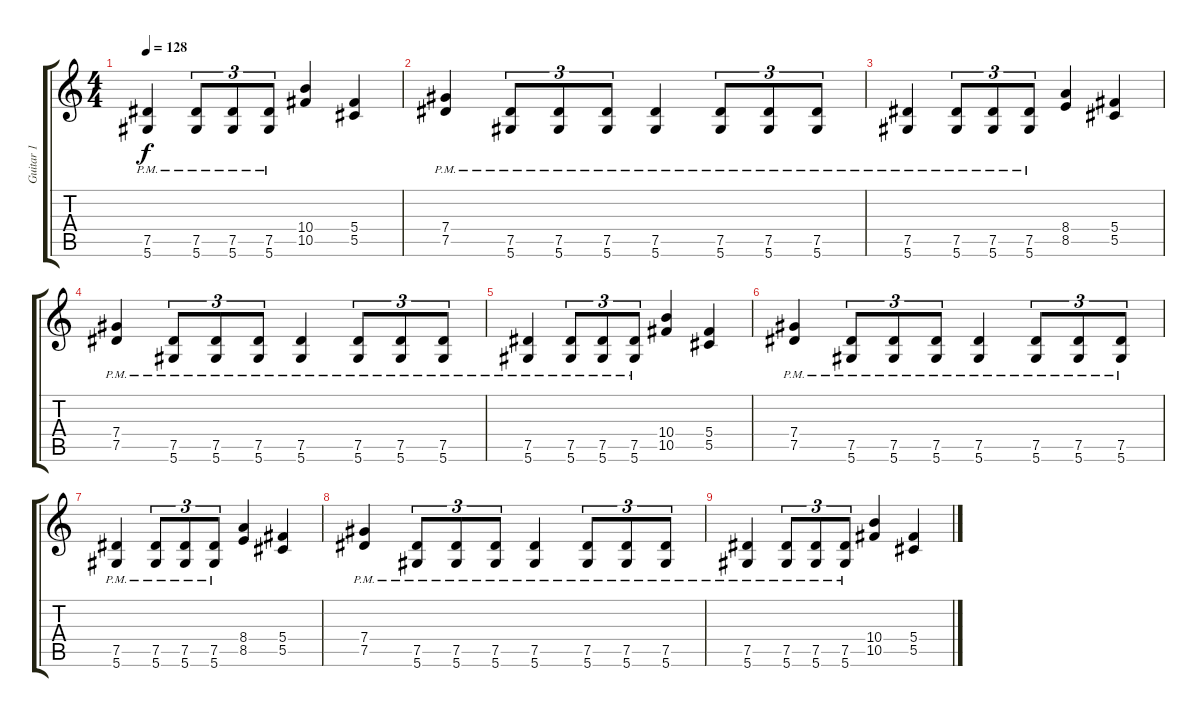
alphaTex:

\track ("Guitar 1" "Guitar 1") {instrument acousticguitarsteel}
\staff {score tabs}
\tuning (Eb4 Bb3 Gb3 Db3 Ab2 Eb2) {hide}
\ts (4 4)
\tempo 128
\clef g2
\ks c
(7.5{pm} 5.6{pm}).4{dy f} (7.5{pm} 5.6{pm}).8{tu (3 2)} (7.5{pm} 5.6{pm}).8{tu (3 2)} (7.5{pm} 5.6{pm}).8{tu (3 2)} (10.4 10.5).4 (5.4 5.5).4 |
(7.4{pm} 7.5{pm}).4 (7.5{pm} 5.6{pm}).8{tu (3 2)} (7.5{pm} 5.6{pm}).8{tu (3 2)} (7.5{pm} 5.6{pm}).8{tu (3 2)} (7.5{pm} 5.6{pm}).4 (7.5{pm} 5.6{pm}).8{tu (3 2)} (7.5{pm} 5.6{pm}).8{tu (3 2)} (7.5{pm} 5.6{pm}).8{tu (3 2)} |
(7.5{pm} 5.6{pm}).4 (7.5{pm} 5.6{pm}).8{tu (3 2)} (7.5{pm} 5.6{pm}).8{tu (3 2)} (7.5{pm} 5.6{pm}).8{tu (3 2)} (8.4 8.5).4 (5.4 5.5).4 |
(7.4{pm} 7.5{pm}).4 (7.5{pm} 5.6{pm}).8{tu (3 2)} (7.5{pm} 5.6{pm}).8{tu (3 2)} (7.5{pm} 5.6{pm}).8{tu (3 2)} (7.5{pm} 5.6{pm}).4 (7.5{pm} 5.6{pm}).8{tu (3 2)} (7.5{pm} 5.6{pm}).8{tu (3 2)} (7.5{pm} 5.6{pm}).8{tu (3 2)} |
(7.5{pm} 5.6{pm}).4 (7.5{pm} 5.6{pm}).8{tu (3 2)} (7.5{pm} 5.6{pm}).8{tu (3 2)} (7.5{pm} 5.6{pm}).8{tu (3 2)} (10.4 10.5).4 (5.4 5.5).4 |
(7.4{pm} 7.5{pm}).4 (7.5{pm} 5.6{pm}).8{tu (3 2)} (7.5{pm} 5.6{pm}).8{tu (3 2)} (7.5{pm} 5.6{pm}).8{tu (3 2)} (7.5{pm} 5.6{pm}).4 (7.5{pm} 5.6{pm}).8{tu (3 2)} (7.5{pm} 5.6{pm}).8{tu (3 2)} (7.5{pm} 5.6{pm}).8{tu (3 2)} |
(7.5{pm} 5.6{pm}).4 (7.5{pm} 5.6{pm}).8{tu (3 2)} (7.5{pm} 5.6{pm}).8{tu (3 2)} (7.5{pm} 5.6{pm}).8{tu (3 2)} (8.4 8.5).4 (5.4 5.5).4 |
(7.4{pm} 7.5{pm}).4 (7.5{pm} 5.6{pm}).8{tu (3 2)} (7.5{pm} 5.6{pm}).8{tu (3 2)} (7.5{pm} 5.6{pm}).8{tu (3 2)} (7.5{pm} 5.6{pm}).4 (7.5{pm} 5.6{pm}).8{tu (3 2)} (7.5{pm} 5.6{pm}).8{tu (3 2)} (7.5{pm} 5.6{pm}).8{tu (3 2)} |
(7.5{pm} 5.6{pm}).4 (7.5{pm} 5.6{pm}).8{tu (3 2)} (7.5{pm} 5.6{pm}).8{tu (3 2)} (7.5{pm} 5.6{pm}).8{tu (3 2)} (10.4 10.5).4 (5.4 5.5).4
